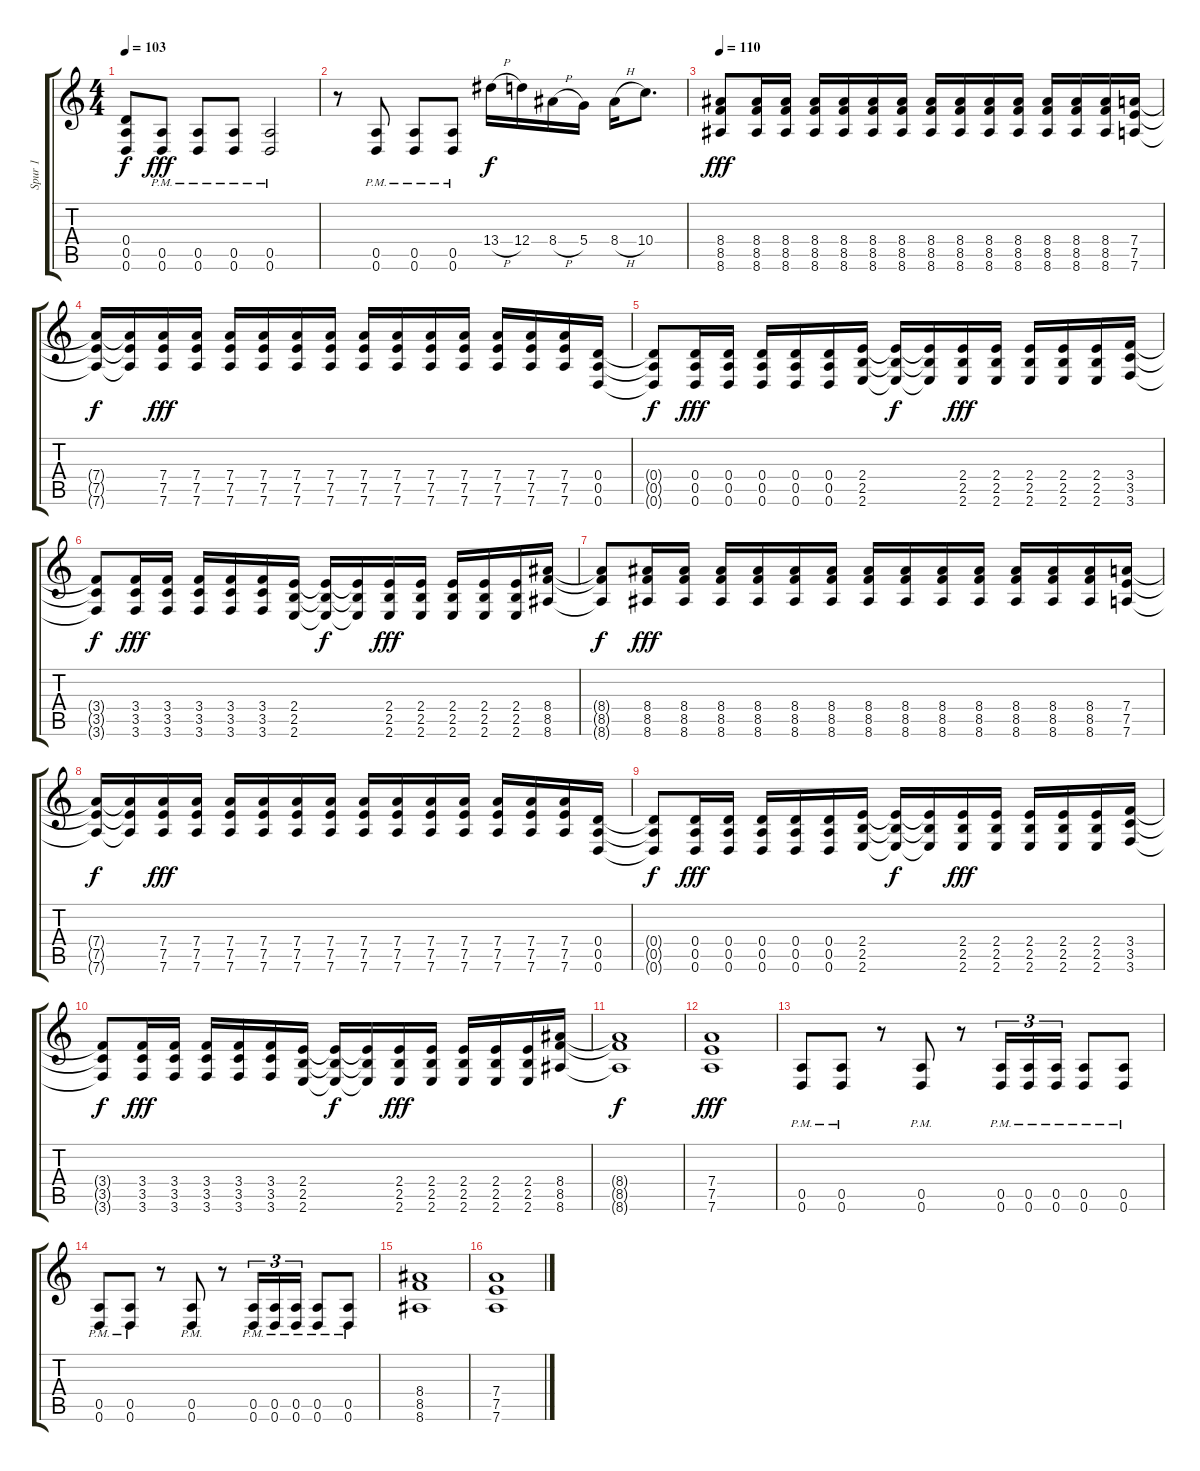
\track ("Spur 1" "Spur 1") {instrument distortionguitar}
\staff {score tabs}
\tuning (E4 B3 G3 D3 A2 D2) {hide}
\ts (4 4)
\tempo 103
\clef g2
\ks c
(0.4 0.5 0.6).8{dy f} (0.5{pm} 0.6{pm}).8{dy fff} (0.5{pm} 0.6{pm}).8 (0.5{pm} 0.6{pm}).8 (0.5{pm} 0.6{pm}).2 |
r.8 (0.5{pm} 0.6{pm}).8 (0.5{pm} 0.6{pm}).8 (0.5{pm} 0.6{pm}).8 13.4{h}.16{dy f} 12.4.16 8.4{h}.16 5.4.16 8.4{h}.16 10.4.8{d} |
\tempo 110
(8.4 8.5 8.6).8{dy fff} (8.4 8.5 8.6).16 (8.4 8.5 8.6).16 (8.4 8.5 8.6).16 (8.4 8.5 8.6).16 (8.4 8.5 8.6).16 (8.4 8.5 8.6).16 (8.4 8.5 8.6).16 (8.4 8.5 8.6).16 (8.4 8.5 8.6).16 (8.4 8.5 8.6).16 (8.4 8.5 8.6).16 (8.4 8.5 8.6).16 (8.4 8.5 8.6).16 (7.4 7.5 7.6).16 |
(7.4{t} 7.5{t} 7.6{t}).16{dy f} (7.4{t} 7.5{t} 7.6{t}).16 (7.4 7.5 7.6).16{dy fff} (7.4 7.5 7.6).16 (7.4 7.5 7.6).16 (7.4 7.5 7.6).16 (7.4 7.5 7.6).16 (7.4 7.5 7.6).16 (7.4 7.5 7.6).16 (7.4 7.5 7.6).16 (7.4 7.5 7.6).16 (7.4 7.5 7.6).16 (7.4 7.5 7.6).16 (7.4 7.5 7.6).16 (7.4 7.5 7.6).16 (0.4 0.5 0.6).16 |
(0.4{t} 0.5{t} 0.6{t}).8{dy f} (0.4 0.5 0.6).16{dy fff} (0.4 0.5 0.6).16 (0.4 0.5 0.6).16 (0.4 0.5 0.6).16 (0.4 0.5 0.6).16 (2.4 2.5 2.6).16 (2.4{t} 2.5{t} 2.6{t}).16{dy f} (2.4{t} 2.5{t} 2.6{t}).16 (2.4 2.5 2.6).16{dy fff} (2.4 2.5 2.6).16 (2.4 2.5 2.6).16 (2.4 2.5 2.6).16 (2.4 2.5 2.6).16 (3.4 3.5 3.6).16 |
(3.4{t} 3.5{t} 3.6{t}).8{dy f} (3.4 3.5 3.6).16{dy fff} (3.4 3.5 3.6).16 (3.4 3.5 3.6).16 (3.4 3.5 3.6).16 (3.4 3.5 3.6).16 (2.4 2.5 2.6).16 (2.4{t} 2.5{t} 2.6{t}).16{dy f} (2.4{t} 2.5{t} 2.6{t}).16 (2.4 2.5 2.6).16{dy fff} (2.4 2.5 2.6).16 (2.4 2.5 2.6).16 (2.4 2.5 2.6).16 (2.4 2.5 2.6).16 (8.4 8.5 8.6).16 |
(8.4{t} 8.5{t} 8.6{t}).8{dy f} (8.4 8.5 8.6).16{dy fff} (8.4 8.5 8.6).16 (8.4 8.5 8.6).16 (8.4 8.5 8.6).16 (8.4 8.5 8.6).16 (8.4 8.5 8.6).16 (8.4 8.5 8.6).16 (8.4 8.5 8.6).16 (8.4 8.5 8.6).16 (8.4 8.5 8.6).16 (8.4 8.5 8.6).16 (8.4 8.5 8.6).16 (8.4 8.5 8.6).16 (7.4 7.5 7.6).16 |
(7.4{t} 7.5{t} 7.6{t}).16{dy f} (7.4{t} 7.5{t} 7.6{t}).16 (7.4 7.5 7.6).16{dy fff} (7.4 7.5 7.6).16 (7.4 7.5 7.6).16 (7.4 7.5 7.6).16 (7.4 7.5 7.6).16 (7.4 7.5 7.6).16 (7.4 7.5 7.6).16 (7.4 7.5 7.6).16 (7.4 7.5 7.6).16 (7.4 7.5 7.6).16 (7.4 7.5 7.6).16 (7.4 7.5 7.6).16 (7.4 7.5 7.6).16 (0.4 0.5 0.6).16 |
(0.4{t} 0.5{t} 0.6{t}).8{dy f} (0.4 0.5 0.6).16{dy fff} (0.4 0.5 0.6).16 (0.4 0.5 0.6).16 (0.4 0.5 0.6).16 (0.4 0.5 0.6).16 (2.4 2.5 2.6).16 (2.4{t} 2.5{t} 2.6{t}).16{dy f} (2.4{t} 2.5{t} 2.6{t}).16 (2.4 2.5 2.6).16{dy fff} (2.4 2.5 2.6).16 (2.4 2.5 2.6).16 (2.4 2.5 2.6).16 (2.4 2.5 2.6).16 (3.4 3.5 3.6).16 |
(3.4{t} 3.5{t} 3.6{t}).8{dy f} (3.4 3.5 3.6).16{dy fff} (3.4 3.5 3.6).16 (3.4 3.5 3.6).16 (3.4 3.5 3.6).16 (3.4 3.5 3.6).16 (2.4 2.5 2.6).16 (2.4{t} 2.5{t} 2.6{t}).16{dy f} (2.4{t} 2.5{t} 2.6{t}).16 (2.4 2.5 2.6).16{dy fff} (2.4 2.5 2.6).16 (2.4 2.5 2.6).16 (2.4 2.5 2.6).16 (2.4 2.5 2.6).16 (8.4 8.5 8.6).16 |
(8.4{t} 8.5{t} 8.6{t}).1{dy f} |
(7.4 7.5 7.6).1{dy fff} |
(0.5{pm} 0.6{pm}).8 (0.5{pm} 0.6{pm}).8 r.8 (0.5{pm} 0.6{pm}).8 r.8 (0.5{pm} 0.6{pm}).16{tu (3 2)} (0.5{pm} 0.6{pm}).16{tu (3 2)} (0.5{pm} 0.6{pm}).16{tu (3 2)} (0.5{pm} 0.6{pm}).8 (0.5{pm} 0.6{pm}).8 |
(0.5{pm} 0.6{pm}).8 (0.5{pm} 0.6{pm}).8 r.8 (0.5{pm} 0.6{pm}).8 r.8 (0.5{pm} 0.6{pm}).16{tu (3 2)} (0.5{pm} 0.6{pm}).16{tu (3 2)} (0.5{pm} 0.6{pm}).16{tu (3 2)} (0.5{pm} 0.6{pm}).8 (0.5{pm} 0.6{pm}).8 |
(8.4 8.5 8.6).1 |
(7.4 7.5 7.6).1
